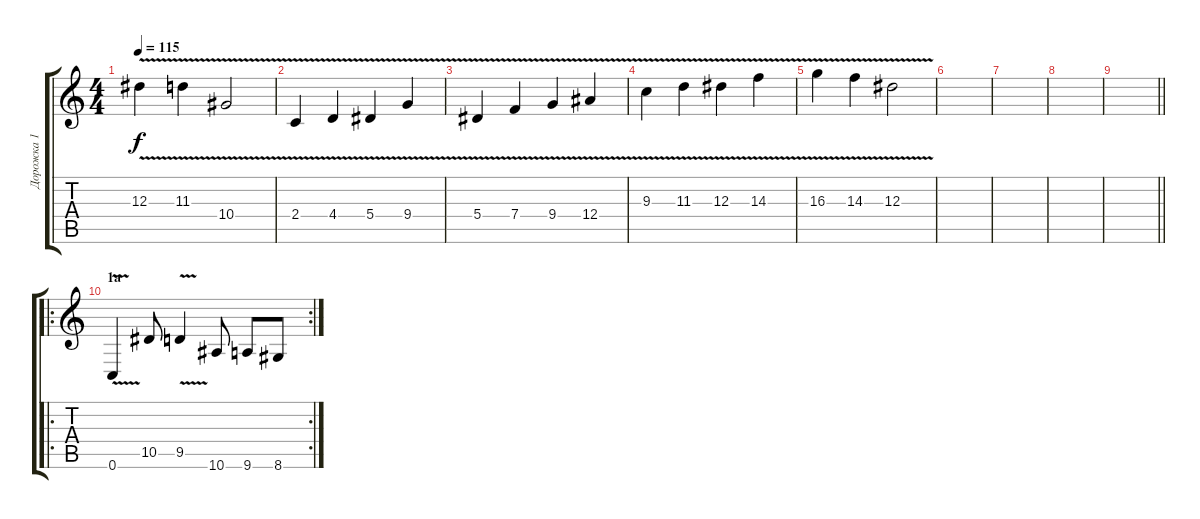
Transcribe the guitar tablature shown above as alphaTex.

\track ("Дорожка 1" "Дорожка 1") {instrument distortionguitar}
\staff {score tabs}
\tuning (C4 G3 Eb3 Bb2 F2 C2) {hide}
\ts (4 4)
\tempo 115
\clef g2
\ks c
12.3{v}.4{dy f} 11.3{v}.4 10.4{v}.2 |
2.4{v}.4 4.4{v}.4 5.4{v}.4 9.4{v}.4 |
5.4{v}.4 7.4{v}.4 9.4{v}.4 12.4{v}.4 |
9.3{v}.4 11.3{v}.4 12.3{v}.4 14.3{v}.4 |
16.3{v}.4 14.3{v}.4 12.3{v}.2 |
|
|
|
\barLineRight lightlight
|
\ro
\rc 2
\section ("" "1a")
0.6{v}.4 10.5.8 9.5{v}.4 10.6.8 9.6.8 8.6.8
